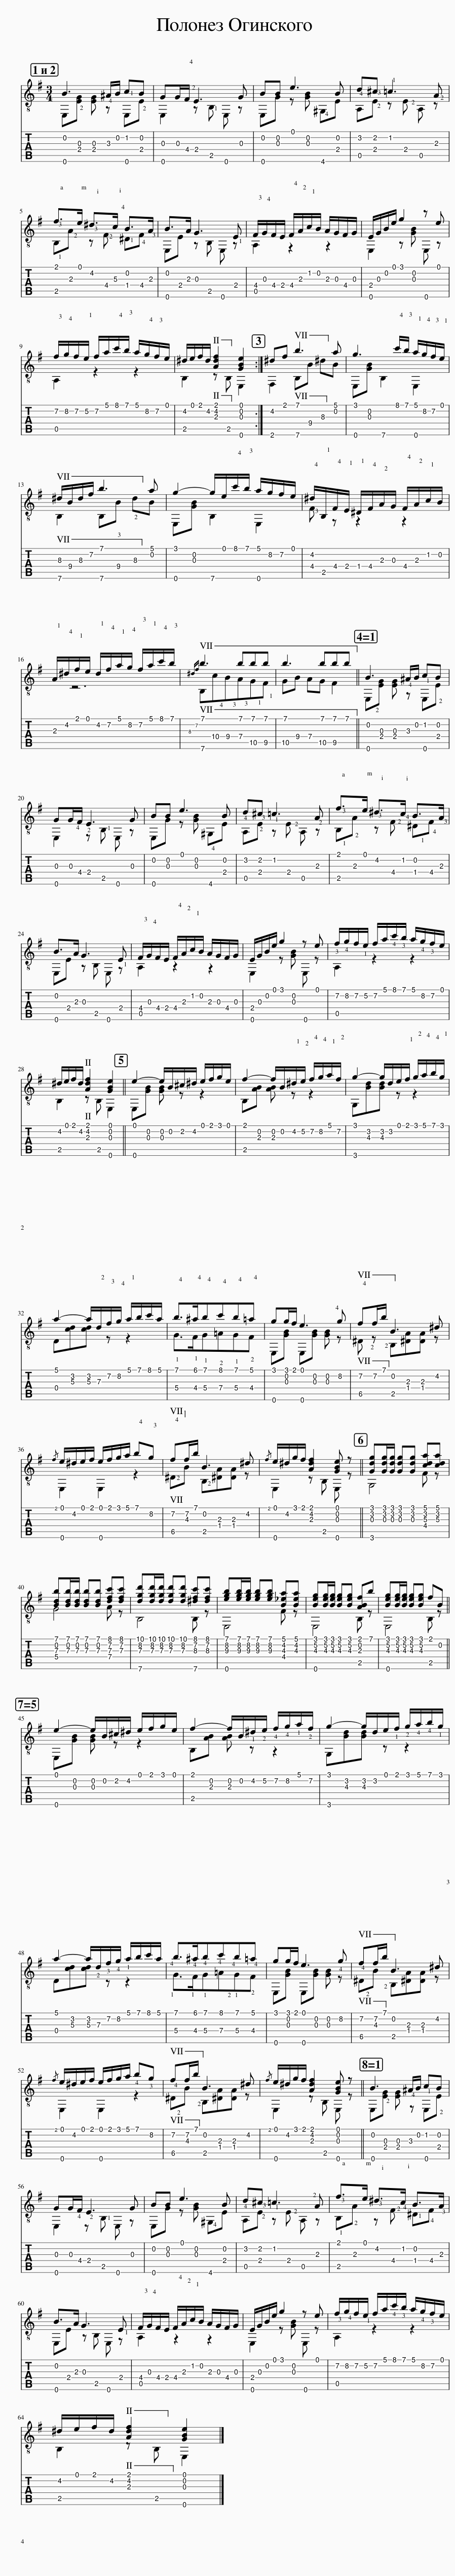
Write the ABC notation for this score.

X:1
%%score { ( 1 2 ) | ( 3 4 ) }
L:1/8
M:3/4
I:linebreak $
K:G
V:1 treble-8
V:2 treble-8
V:3 tab stafflines=6 strings="E2,A2,D3,G3,B3,E4 nostems "
V:4 tab stafflines=6 strings="E2,A2,D3,G3,B3,E4 nostems "
V:1
 B3 !4!^A/B/ !1!cB | GG/!4!F/ !2!E3 G | BB e3 B | !4!d!3!^c !1!=c3 !2!A |$ !3!f>e !3!^d>!4!c B>!3!A | %5
 B>A G3 !1!E | !3!F/!4!G/F/E/ !4!F/!2!A/!1!c/B/ A/G/F/G/ | E/G/B/e/ g2 z e |$ !3!f/!4!g/f/!1!e/ f/a/!4!c'/!3!b/ a/!4!g/!3!f/e/ | ^d/e/f/d/ [Adf]2 [GBe]2 :| %10
 ^df b3 a | g3 !4!c'/!3!b/ !1!a/!4!g/!3!f/!1!e/ |$ ^d/B/d/f/ b3 a | g2- g/e/!4!c'/!3!b/ a/g/f/e/ | !4!^d/!1!B,/!4!F/!1!E/ !1!^D/!4!F/!2!A/G/ !4!F/!2!A/!1!c/B/ |$ %15
 !1!A/!4!^d/!1!f/e/ !1!d/!4!f/!1!a/!4!g/ !3!f/!1!a/!4!c'/!3!b/ |{^df} b3 bbb | b3 bbb || B3 !4!^A/B/ !1!cB |$ GG/!4!F/ !2!E3 G | %20
 BB e3 B | !4!d!3!^c !1!=c3 !2!A | !3!f>e !3!^d>!4!c B>!3!A |$ B>A G3 !1!E | !3!F/!4!G/F/E/ !4!F/!2!A/!1!c/B/ A/G/F/G/ | %25
 E/G/B/e/ g2 z e | !3!f/!4!g/f/!1!e/ f/a/!4!c'/!3!b/ a/!4!g/!3!f/e/ |$ ^d/e/f/d/ [Adf]2 [GBe]2 || e2- e/B/^c/^d/ e/f/g/e/ | f2- f/B/!1!^d/!2!e/ !4!f/!4!g/!1!a/!2!f/ | %30
 g2- g/d/e/!1!f/ !2!g/!4!a/!4!b/!1!g/ |$ a2- a/!2!d/!3!f/!4!g/ !1!a/b/c'/a/ | !4!b>!4!^a!4!b!4!c'!4!b!4!=a | gg/f/ e3 !4!g | !4!ff/b/ B3 ^d |$ %35
{/f} e/^d/e/f/ e/f/g/a/ !4!b!3!g | !4!ff/b/ B3 ^d |{/f} e/^d/g/f/ [Adf]2 [GBe] z || [Gdg][Gdg]/[Gdg]/ [Gdg][Gdg] [cda][cda] |$ [Bdb][Bdb]/[Bdb]/ [Bdb][Bdb] [dfc'][dfc'] | %40
 [dgd'][dgd']/[dgd']/ [dgd'][dgd'] [^dfc'][dfc'] | [egb][egb]/[egb]/ [egb][egb] [B_ea][Bea] | [Beg][Beg]/[Beg]/ [Beg][Beg] [ABf]b | [Beg][Beg]/[Beg]/ [Beg][Beg] fB ||$ e2- e/B/^c/^d/ e/f/g/e/ | %45
 f2- f/B/!1!^d/!2!e/ !4!f/!4!g/!1!a/!2!f/ | g2- g/d/e/!1!f/ !2!g/!4!a/!4!b/!1!g/ |$ a2- a/!2!d/!3!f/!4!g/ !1!a/b/c'/a/ | !4!b>!4!^a!4!b!4!c'!4!b!4!=a | gg/f/ e3 !4!g | %50
 !4!ff/b/ B3 ^d |${/f} e/^d/e/f/ e/f/g/a/ !4!b!3!g | !4!ff/b/ B3 ^d |{/f} e/^d/g/f/ [Adf]2 [GBe] z || B3 !4!^A/B/ !1!cB |$ %55
 GG/!4!F/ !2!E3 G | BB e3 B | !4!d!3!^c !1!=c3 !2!A | !3!f>e !3!^d>!4!c B>!3!A |$ B>A G3 !1!E | %60
 !3!F/!4!G/F/E/ !4!F/!2!A/!1!c/B/ A/G/F/G/ | E/G/B/e/ g2 z e | !3!f/!4!g/f/!1!e/ f/a/!4!c'/!3!b/ a/!4!g/!3!f/e/ |$ ^d/e/f/d/ [Adf]2 [GBe]2 |] %64
V:2
 E,!2![EG] [EG] z E,!2!E | E,2 z !1!B, E, z | E,G z [GB] !4!^G,E | A,!2!E z !2!E A, z |$ !1!B,!2!A z !2!F !1!^D!4!F | %5
 E,E z B, E, z | A,2 z2 z2 | E,2 z [GB] E, z |$ A,2 z2 z2 | B,2 z B, E,2 :| %10
 F,2 B,B ^dB | E,[GB] B,2 E,2 |$ B,2 B,!3!B !2!^dB | E,[GB] B,2 E,2 | !3!F z z2 z2 |$ %15
 z6 | B,!4!c!3!B!3!A!1!G!1!F | GB AG F2 || E,!2![EG] [EG] z E,!2!E |$ E,2 z !1!B, E, z | %20
 E,G z [GB] !4!^G,E | A,!2!E z !2!E A, z | !1!B,!2!A z !2!F !1!^D!4!F |$ E,E z B, E, z | A,2 z2 z2 | %25
 E,2 z [GB] E, z | A,2 z2 z2 |$ B,2 z B, E,2 || E,[GB] [GB] z z2 | B,[AB] [AB] z z2 | %30
 G,[Bd][Bd] z z2 |$ D[cd][cd] z z2 | !1!G>!1!F!1!G!2!=A!1!G!2!F | E,[GB] E,[GB] [GB] z | !2!^D z !2!B,[^DA][DA] z |$ %35
 E,2 E,2 z2 | !2!^DB !2!B,[^DA][DA] z | E,2 z B, E, z || G,4 F z |$ G4 A z | %40
 B,4 B, z | E,4 F z | E,4 B, z | E,4 B, z ||$ E,[GB] [GB] z z2 | %45
 B,[AB] [AB] z z2 | G,[Bd][Bd] z z2 |$ D[cd][cd] z z2 | !1!G>!1!F!1!G!2!=A!1!G!2!F | E,[GB] E,[GB] [GB] z | %50
 !2!^DB !2!B,[^DA][DA] z |$ E,2 E,2 z2 | !2!^DB !2!B,[^DA][DA] z | E,2 z B, E, z || E,!2![EG] [EG] z E,!2!E |$ %55
 E,2 z !1!B, E, z | E,G z [GB] !4!^G,E | A,!2!E z !2!E A, z | !1!B,!2!A z !2!F !1!^D!4!F |$ E,E z B, E, z | %60
 A,2 z2 z2 | E,2 z [GB] E, z | A,2 z2 z2 |$ B,2 z B, E,2 |] %64
V:3
 !2!B,3 !3!^A,/ !2!B,/ !2!C !2!B, | !3!G, !3!G,/ !4!F,/ !4!E,3 !3!G, | !2!B, !2!B, !1!E3 !2!B, | !2!D !2!^C !2!=C3 !3!A, |$ !1!F3/2 !1!E/ !2!^D3/2 !3!C/ !2!B,3/2 !3!A,/ | %5
 !2!B,3/2 !3!A,/ !3!G,3 !4!E, | !4!F,/ !3!G,/ !4!F,/ !4!E,/ !4!F,/ !3!A,/ !2!C/ !2!B,/ !3!A,/ !3!G,/ !4!F,/ !3!G,/ | !4!E,/ !3!G,/ !2!B,/ !1!E/ !1!G2 x !1!E |$ !2!F/ !2!G/ !2!F/ !2!E/ !2!F/ !1!A/ !1!c/ !1!B/ !1!A/ !2!G/ !2!F/ !1!E/ | !2!^D/ !1!E/ !1!F/ !2!D/ [!3!A,!2!D!1!F]2 [!3!G,!2!B,!1!E]2 :| %10
 !2!^D !1!F !1!B3 !1!A | !1!G3 !1!c/ !1!B/ !1!A/ !2!G/ !2!F/ !1!E/ |$ !3!^D/ !4!B,/ !3!D/ !2!F/ !1!B3 !1!A | !1!G2- !1!G/ !1!E/ !1!c/ !1!B/ !1!A/ !2!G/ !2!F/ !1!E/ | !2!^D/ !5!B,,/ !4!F,/ !4!E,/ !4!^D,/ !4!F,/ !3!A,/ !3!G,/ !4!F,/ !3!A,/ !2!C/ !2!B,/ |$ %15
 !3!A,/ !2!^D/ !1!F/ !1!E/ !2!D/ !2!F/ !1!A/ !2!G/ !2!F/ !1!A/ !1!c/ !1!B/ |{!3!^D!2!F} !1!B3 !1!B !1!B !1!B | !1!B3 !1!B !1!B !1!B || !2!B,3 !3!^A,/ !2!B,/ !2!C !2!B, |$ !3!G, !3!G,/ !4!F,/ !4!E,3 !3!G, | %20
 !2!B, !2!B, !1!E3 !2!B, | !2!D !2!^C !2!=C3 !3!A, | !1!F3/2 !1!E/ !2!^D3/2 !2!C/ !2!B,3/2 !3!A,/ |$ !2!B,3/2 !3!A,/ !3!G,3 !4!E, | !4!F,/ !3!G,/ !4!F,/ !4!E,/ !4!F,/ !3!A,/ !2!C/ !2!B,/ !3!A,/ !3!G,/ !4!F,/ !3!G,/ | %25
 !4!E,/ !3!G,/ !2!B,/ !1!E/ !1!G2 x !1!E | !2!F/ !2!G/ !2!F/ !2!E/ !2!F/ !1!A/ !1!c/ !1!B/ !1!A/ !2!G/ !2!F/ !1!E/ |$ !2!^D/ !1!E/ !1!F/ !2!D/ [!3!A,!2!D!1!F]2 [!3!G,!2!B,!1!E]2 || !1!E2- !1!E/ !2!B,/ !2!^C/ !2!^D/ !1!E/ !1!F/ !1!G/ !1!E/ | !1!F2- !1!F/ !2!B,/ !2!^D/ !2!E/ !2!F/ !2!G/ !1!A/ !2!F/ | %30
 !1!G2- !1!G/ !2!D/ !1!E/ !1!F/ !1!G/ !1!A/ !1!B/ !1!G/ |$ !1!A2- !1!A/ !3!D/ !2!F/ !2!G/ !1!A/ !1!B/ !1!c/ !1!A/ | !1!B3/2 !1!^A/ !1!B !1!c !1!B !1!=A | !1!G !1!G/ !1!F/ !1!E3 !2!G | !2!F !2!F/ !1!B/ !2!B,3 !2!^D |$ %35
{/!1!F} !1!E/ !2!^D/ !1!E/ !1!F/ !1!E/ !1!F/ !1!G/ !1!A/ !1!B !2!G | !2!F !2!F/ !1!B/ !2!B,3 !2!^D |{/!1!F} !1!E/ !2!^D/ !1!G/ !1!F/ [!3!A,!2!D!1!F]2 [!3!G,!2!B,!1!E] x || [!3!G,!2!D!1!G] [!3!G,!2!D!1!G]/ [!3!G,!2!D!1!G]/ [!3!G,!2!D!1!G] [!3!G,!2!D!1!G] [!3!C!2!D!1!A] [!3!C!2!D!1!A] |$ [!2!B,!3!D!1!B] [!2!B,!3!D!1!B]/ [!2!B,!3!D!1!B]/ [!2!B,!3!D!1!B] [!2!B,!3!D!1!B] [!3!D!2!F!1!c] [!3!D!2!F!1!c] | %40
 [!3!D!2!G!1!d] [!3!D!2!G!1!d]/ [!3!D!2!G!1!d]/ [!3!D!2!G!1!d] [!3!D!2!G!1!d] [!3!^D!2!F!1!c] [!3!D!2!F!1!c] | [!3!E!2!G!1!B] [!3!E!2!G!1!B]/ [!3!E!2!G!1!B]/ [!3!E!2!G!1!B] [!3!E!2!G!1!B] [!3!B,!2!_E!1!A] [!3!B,!2!E!1!A] | [!3!B,!2!E!1!G] [!3!B,!2!E!1!G]/ [!3!B,!2!E!1!G]/ [!3!B,!2!E!1!G] [!3!B,!2!E!1!G] [!3!A,!2!B,!1!F] !1!B | [!3!B,!2!E!1!G] [!3!B,!2!E!1!G]/ [!3!B,!2!E!1!G]/ [!3!B,!2!E!1!G] [!3!B,!2!E!1!G] !1!F !2!B, ||$ !1!E2- !1!E/ !2!B,/ !2!^C/ !2!^D/ !1!E/ !1!F/ !1!G/ !1!E/ | %45
 !1!F2- !1!F/ !2!B,/ !2!^D/ !2!E/ !2!F/ !2!G/ !1!A/ !2!F/ | !1!G2- !1!G/ !2!D/ !1!E/ !1!F/ !1!G/ !1!A/ !1!B/ !1!G/ |$ !1!A2- !1!A/ !3!D/ !2!F/ !2!G/ !1!A/ !1!B/ !1!c/ !1!A/ | !1!B3/2 !1!^A/ !1!B !1!c !1!B !1!=A | !1!G !1!G/ !1!F/ !1!E3 !2!G | %50
 !2!F !2!F/ !1!B/ !2!B,3 !2!^D |${/!1!F} !1!E/ !2!^D/ !1!E/ !1!F/ !1!E/ !1!F/ !1!G/ !1!A/ !1!B !2!G | !2!F !2!F/ !1!B/ !2!B,3 !2!^D |{/!1!F} !1!E/ !2!^D/ !1!G/ !1!F/ [!3!A,!2!D!1!F]2 [!3!G,!2!B,!1!E] x || !2!B,3 !3!^A,/ !2!B,/ !2!C !2!B, |$ %55
 !3!G, !3!G,/ !4!F,/ !4!E,3 !3!G, | !2!B, !2!B, !1!E3 !2!B, | !2!D !2!^C !2!=C3 !3!A, | !1!F3/2 !1!E/ !2!^D3/2 !2!C/ !2!B,3/2 !3!A,/ |$ !2!B,3/2 !3!A,/ !3!G,3 !4!E, | %60
 !4!F,/ !3!G,/ !4!F,/ !4!E,/ !4!F,/ !3!A,/ !2!C/ !2!B,/ !3!A,/ !3!G,/ !4!F,/ !3!G,/ | !4!E,/ !3!G,/ !2!B,/ !1!E/ !1!G2 x !1!E | !2!F/ !2!G/ !2!F/ !2!E/ !2!F/ !1!A/ !1!c/ !1!B/ !1!A/ !2!G/ !2!F/ !1!E/ |$ !2!^D/ !1!E/ !1!F/ !2!D/ [!3!A,!2!D!1!F]2 [!3!G,!2!B,!1!E]2 |] %64
V:4
 !6!E,, [!4!E,!3!G,] [!4!E,!3!G,] x !6!E,, !4!E, | !6!E,,2 x !5!B,, !6!E,, x | !6!E,, !3!G, x [!3!G,!2!B,] !6!^G,, !4!E, | !5!A,, !4!E, x !4!E, !5!A,, x |$ !5!B,, !3!A, x !4!F, !4!^D, !4!F, | %5
 !6!E,, !4!E, x !5!B,, !6!E,, x | !5!A,,2 x2 x2 | !6!E,,2 x [!3!G,!2!B,] !6!E,, x |$ !5!A,,2 x2 x2 | !5!B,,2 x !5!B,, !6!E,,2 :| %10
 !6!F,,2 !6!B,, !4!B, !3!^D !2!B, | !6!E,, [!3!G,!2!B,] !6!B,,2 !6!E,,2 |$ !6!B,,2 !6!B,, !4!B, !3!^D !2!B, | !6!E,, [!3!G,!2!B,] !6!B,,2 !6!E,,2 | !4!F, x x2 x2 |$ %15
 x6 | !6!B,, !4!C !4!B, !4!A, !5!G, !5!F, | !5!G, !4!B, !4!A, !5!G, !5!F,2 || !6!E,, [!4!E,!3!G,] [!4!E,!3!G,] x !6!E,, !4!E, |$ !6!E,,2 x !5!B,, !6!E,, x | %20
 !6!E,, !3!G, x [!3!G,!2!B,] !6!^G,, !4!E, | !5!A,, !4!E, x !4!E, !5!A,, x | !5!B,, !3!A, x !4!F, !4!^D, !4!F, |$ !6!E,, !4!E, x !5!B,, !6!E,, x | !5!A,,2 x2 x2 | %25
 !6!E,,2 x [!3!G,!2!B,] !6!E,, x | !5!A,,2 x2 x2 |$ !5!B,,2 x !5!B,, !6!E,,2 || !6!E,, [!3!G,!2!B,] [!3!G,!2!B,] x x2 | !5!B,, [!3!A,!2!B,] [!3!A,!2!B,] x x2 | %30
 !6!G,, [!3!B,!2!D] [!3!B,!2!D] x x2 |$ !4!D, [!3!C!2!D] [!3!C!2!D] x x2 | !4!G,3/2 !4!F,/ !4!G, !4!=A, !4!G, !4!F, | !6!E,, [!3!G,!2!B,] !6!E,, [!3!G,!2!B,] [!3!G,!2!B,] x | !5!^D, x !5!B,, [!4!^D,!3!A,] [!4!D,!3!A,] x |$ %35
 !6!E,,2 !6!E,,2 x2 | !5!^D, !3!B, !5!B,, [!4!^D,!3!A,] [!4!D,!3!A,] x | !6!E,,2 x !5!B,, !6!E,, x || !6!G,,4 !4!F, x |$ !4!G,4 !4!A, x | %40
 !6!B,,4 !6!B,, x | !6!E,,4 !4!F, x | !6!E,,4 !5!B,, x | !6!E,,4 !5!B,, x ||$ !6!E,, [!3!G,!2!B,] [!3!G,!2!B,] x x2 | %45
 !5!B,, [!3!A,!2!B,] [!3!A,!2!B,] x x2 | !6!G,, [!3!B,!2!D] [!3!B,!2!D] x x2 |$ !4!D, [!3!C!2!D] [!3!C!2!D] x x2 | !4!G,3/2 !4!F,/ !4!G, !4!=A, !4!G, !4!F, | !6!E,, [!3!G,!2!B,] !6!E,, [!3!G,!2!B,] [!3!G,!2!B,] x | %50
 !5!^D, !3!B, !5!B,, [!4!^D,!3!A,] [!4!D,!3!A,] x |$ !6!E,,2 !6!E,,2 x2 | !5!^D, !3!B, !5!B,, [!4!^D,!3!A,] [!4!D,!3!A,] x | !6!E,,2 x !5!B,, !6!E,, x || !6!E,, [!4!E,!3!G,] [!4!E,!3!G,] x !6!E,, !4!E, |$ %55
 !6!E,,2 x !5!B,, !6!E,, x | !6!E,, !3!G, x [!3!G,!2!B,] !6!^G,, !4!E, | !5!A,, !4!E, x !4!E, !5!A,, x | !5!B,, !3!A, x !4!F, !4!^D, !4!F, |$ !6!E,, !4!E, x !5!B,, !6!E,, x | %60
 !5!A,,2 x2 x2 | !6!E,,2 x [!3!G,!2!B,] !6!E,, x | !5!A,,2 x2 x2 |$ !5!B,,2 x !5!B,, !6!E,,2 |] %64
